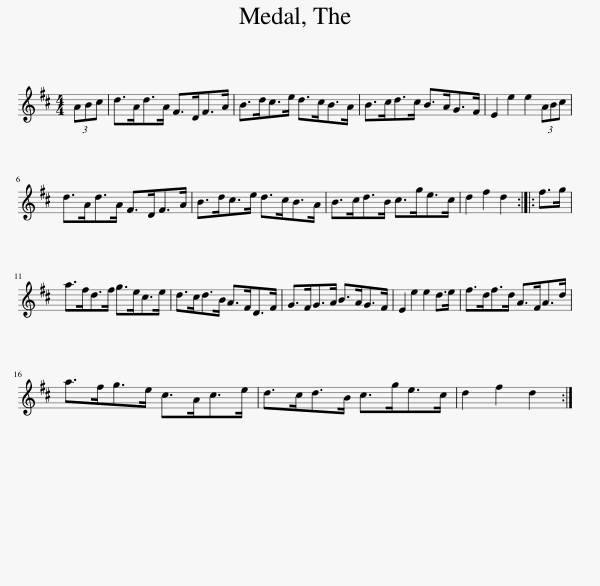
X:1
L:1/8
M:4/4
I:linebreak $
K:D
V:1 treble
V:1
 (3ABc | d>Ad>A F>DF>A | B>dc>e d>cB>A | B>cd>c B>AG>F | E2 e2 e2 (3ABc |$ %5
 d>Ad>A F>DF>A | B>dc>e d>cB>A | B>cd>B c>ge>c | d2 f2 d2 :: f>g |$ %10
 a>fd>f g>ec>e | d>cd>B A>FD>F | G>FG>A B>AG>F | E2 e2 e2 d>e | f>df>d A>FA>d |$ %15
 a>fg>e c>Ac>e | d>cd>B c>ge>c | d2 f2 d2 :| %18
